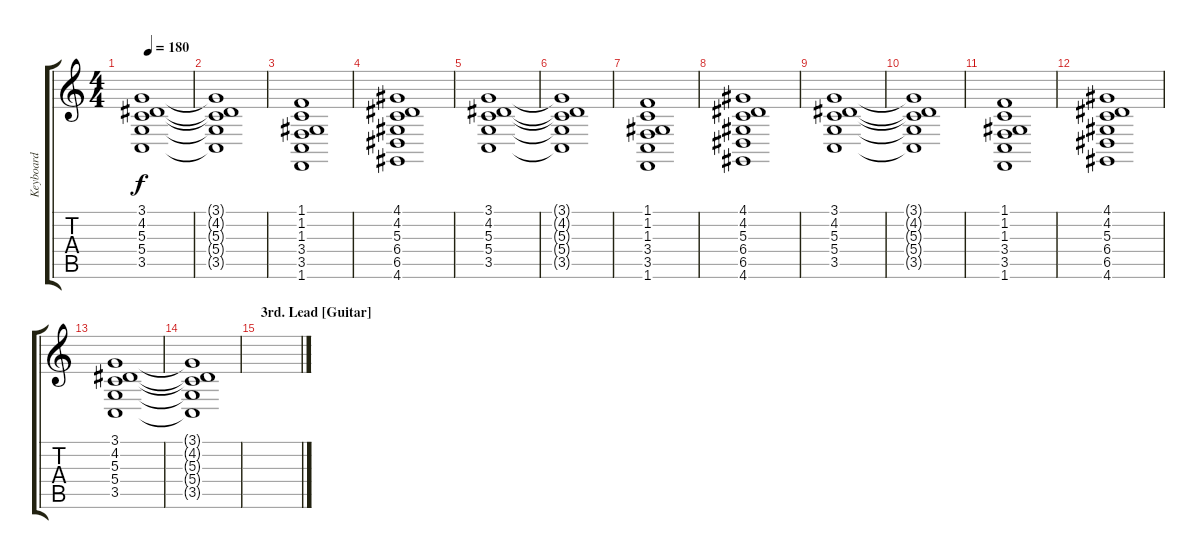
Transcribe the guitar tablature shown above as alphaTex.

\track ("Keyboard" "Keyboard") {instrument stringensemble1}
\staff {score tabs}
\tuning (E4 B3 G3 D3 A2 E2) {hide}
\ts (4 4)
\tempo 180
\clef g2
\ks c
(3.1 4.2 5.3 5.4 3.5).1{dy f} |
(3.1{t} 4.2{t} 5.3{t} 5.4{t} 3.5{t}).1 |
(1.1 1.2 1.3 3.4 3.5 1.6).1 |
(4.1 4.2 5.3 6.4 6.5 4.6).1 |
(3.1 4.2 5.3 5.4 3.5).1 |
(3.1{t} 4.2{t} 5.3{t} 5.4{t} 3.5{t}).1 |
(1.1 1.2 1.3 3.4 3.5 1.6).1 |
(4.1 4.2 5.3 6.4 6.5 4.6).1 |
(3.1 4.2 5.3 5.4 3.5).1 |
(3.1{t} 4.2{t} 5.3{t} 5.4{t} 3.5{t}).1 |
(1.1 1.2 1.3 3.4 3.5 1.6).1 |
(4.1 4.2 5.3 6.4 6.5 4.6).1 |
(3.1 4.2 5.3 5.4 3.5).1 |
(3.1{t} 4.2{t} 5.3{t} 5.4{t} 3.5{t}).1 |
\section ("" "3rd. Lead [Guitar]")
